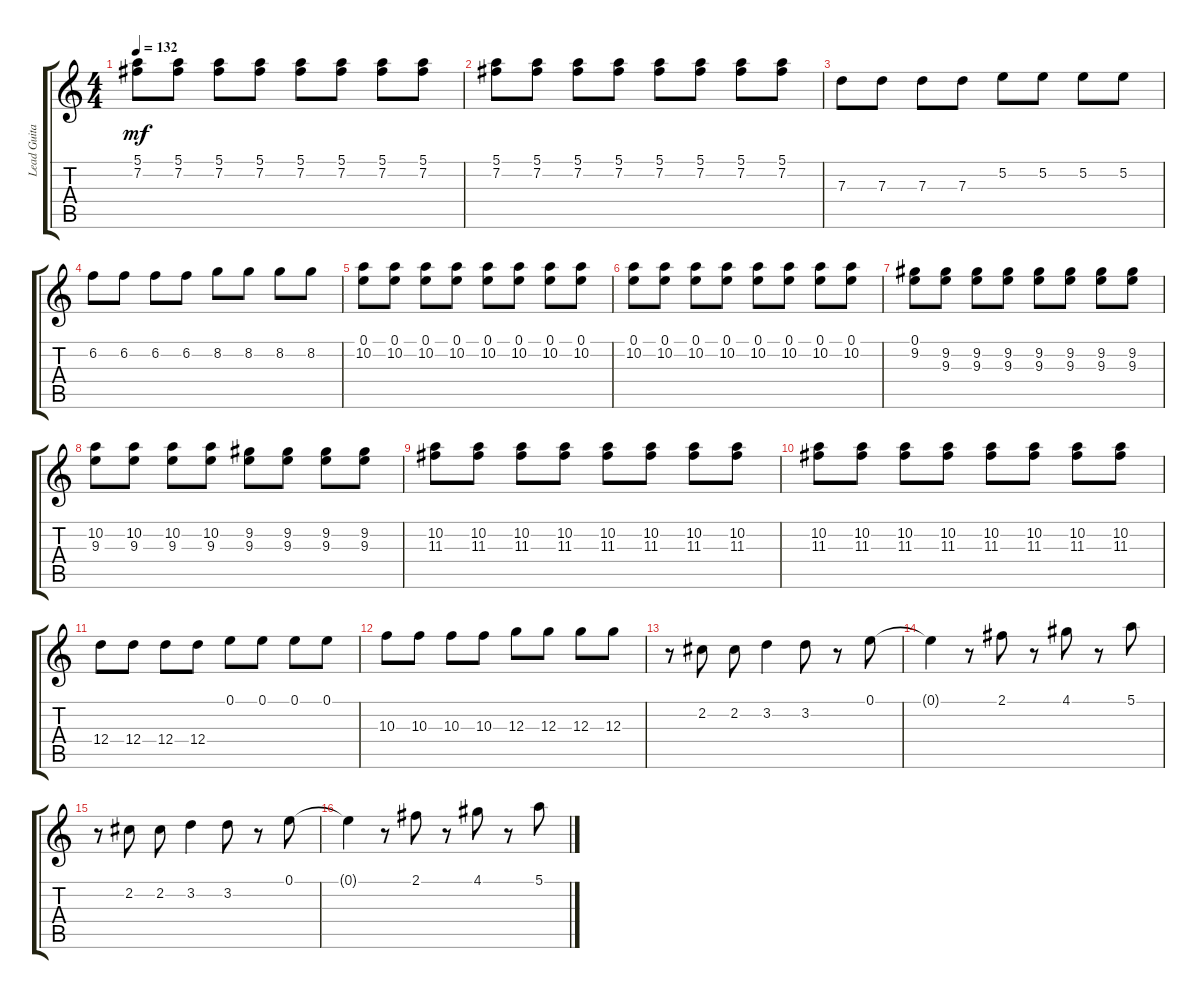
\track ("Lead Guitar" "Lead Guita") {instrument acousticguitarsteel}
\staff {score tabs}
\tuning (E4 B3 G3 D3 A2 E2) {hide}
\ts (4 4)
\tempo 132
\clef g2
\ks c
(5.1 7.2).8{dy mf} (5.1 7.2).8 (5.1 7.2).8 (5.1 7.2).8 (5.1 7.2).8 (5.1 7.2).8 (5.1 7.2).8 (5.1 7.2).8 |
(5.1 7.2).8 (5.1 7.2).8 (5.1 7.2).8 (5.1 7.2).8 (5.1 7.2).8 (5.1 7.2).8 (5.1 7.2).8 (5.1 7.2).8 |
7.3.8 7.3.8 7.3.8 7.3.8 5.2.8 5.2.8 5.2.8 5.2.8 |
6.2.8 6.2.8 6.2.8 6.2.8 8.2.8 8.2.8 8.2.8 8.2.8 |
(0.1 10.2).8 (0.1 10.2).8 (0.1 10.2).8 (0.1 10.2).8 (0.1 10.2).8 (0.1 10.2).8 (0.1 10.2).8 (0.1 10.2).8 |
(0.1 10.2).8 (0.1 10.2).8 (0.1 10.2).8 (0.1 10.2).8 (0.1 10.2).8 (0.1 10.2).8 (0.1 10.2).8 (0.1 10.2).8 |
(0.1 9.2).8 (9.2 9.3).8 (9.2 9.3).8 (9.2 9.3).8 (9.2 9.3).8 (9.2 9.3).8 (9.2 9.3).8 (9.2 9.3).8 |
(10.2 9.3).8 (10.2 9.3).8 (10.2 9.3).8 (10.2 9.3).8 (9.2 9.3).8 (9.2 9.3).8 (9.2 9.3).8 (9.2 9.3).8 |
(10.2 11.3).8 (10.2 11.3).8 (10.2 11.3).8 (10.2 11.3).8 (10.2 11.3).8 (10.2 11.3).8 (10.2 11.3).8 (10.2 11.3).8 |
(10.2 11.3).8 (10.2 11.3).8 (10.2 11.3).8 (10.2 11.3).8 (10.2 11.3).8 (10.2 11.3).8 (10.2 11.3).8 (10.2 11.3).8 |
12.4.8 12.4.8 12.4.8 12.4.8 0.1.8 0.1.8 0.1.8 0.1.8 |
10.3.8 10.3.8 10.3.8 10.3.8 12.3.8 12.3.8 12.3.8 12.3.8 |
r.8 2.2.8 2.2.8 3.2.4 3.2.8 r.8 0.1.8 |
0.1{t}.4 r.8 2.1.8 r.8 4.1.8 r.8 5.1.8 |
r.8 2.2.8 2.2.8 3.2.4 3.2.8 r.8 0.1.8 |
0.1{t}.4 r.8 2.1.8 r.8 4.1.8 r.8 5.1.8
